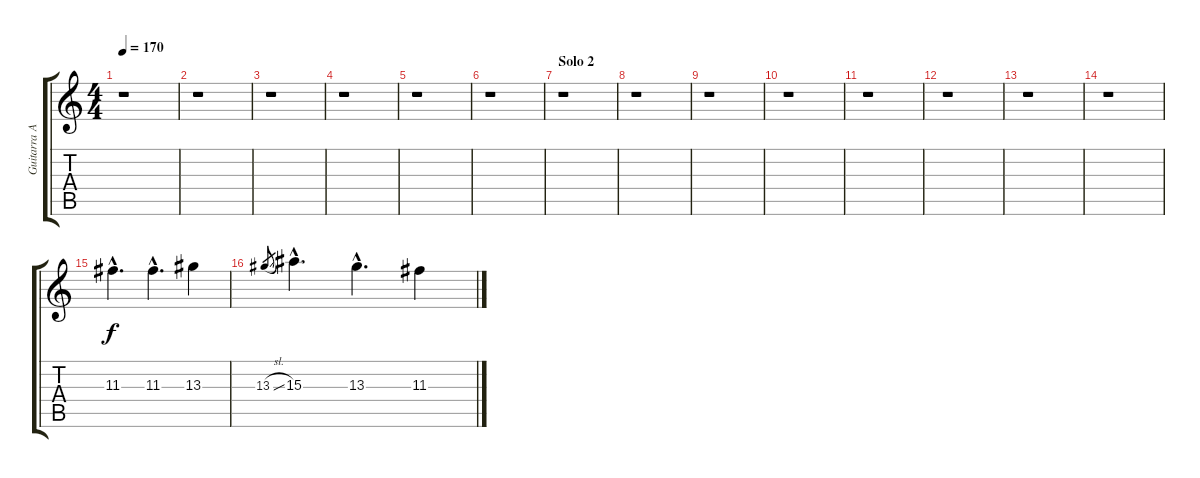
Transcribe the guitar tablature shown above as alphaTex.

\track ("Guitarra Aux." "Guitarra A") {instrument overdrivenguitar}
\staff {score tabs}
\tuning (E4 B3 G3 D3 A2 E2) {hide}
\ts (4 4)
\tempo 170
\clef g2
\ks c
r.1{dy f} |
r.1 |
r.1 |
r.1 |
r.1 |
r.1 |
\section ("" "Solo 2")
r.1 |
r.1 |
r.1 |
r.1 |
r.1 |
r.1 |
r.1 |
r.1 |
11.3{hac}.4{d} 11.3{hac}.4{d} 13.3.4 |
13.3{sl}.8{gr} 15.3{hac}.4{d} 13.3{hac}.4{d} 11.3.4
